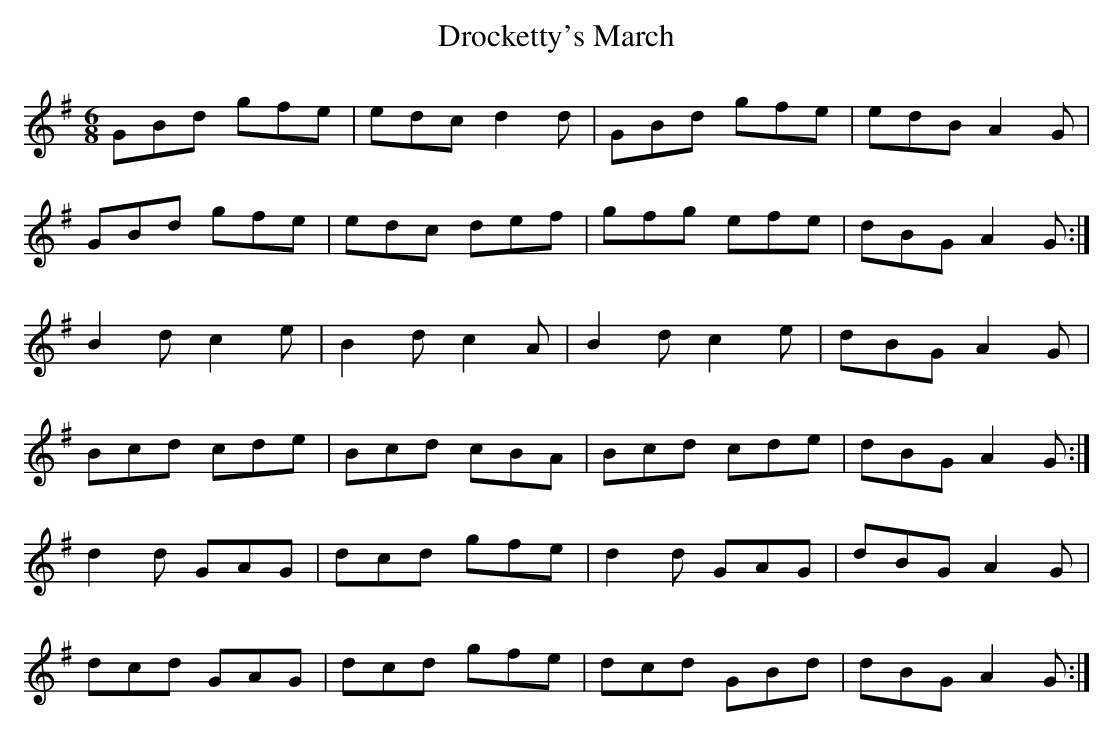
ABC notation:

X:1
T: Drocketty's March
L: 1/8
M: 6/8
K: G
GBd gfe|edc d2d|GBd gfe|edB A2G|
GBd gfe|edc def|gfg efe|dBG A2G :|
B2d c2e|B2d c2A|B2d c2e|dBG A2G|
Bcd cde|Bcd cBA|Bcd cde|dBG A2G :|
d2d GAG|dcd gfe|d2d GAG|dBG A2G|
dcd GAG|dcd gfe|dcd GBd|dBG A2G :|
